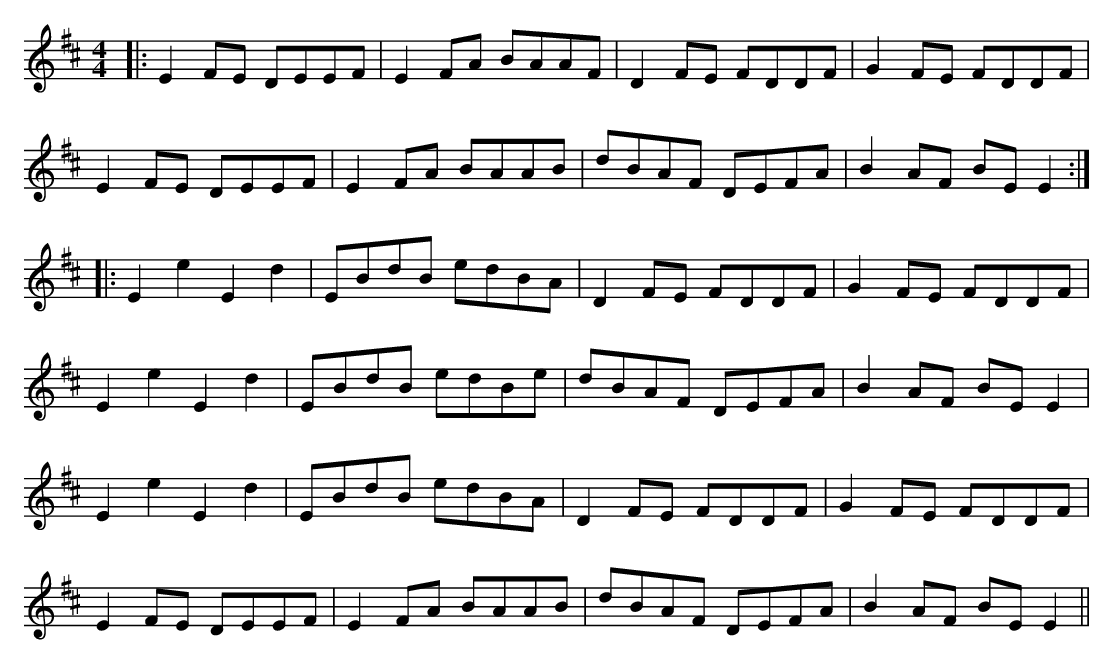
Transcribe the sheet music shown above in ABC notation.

X:1
M:4/4
K:Edor
|:E2FE DEEF|E2FA BAAF|D2FE FDDF|G2FE FDDF|
E2 FE DEEF|E2FA BAAB|dBAF DEFA|B2AF BE E2:|
|:E2 e2 E2 d2|EBdB edBA|D2FE FDDF|G2FE FDDF|
E2 e2 E2 d2|EBdB edBe|dBAF DEFA|B2AF BE E2|
E2 e2 E2 d2|EBdB edBA|D2FE FDDF|G2FE FDDF|
E2 FE DEEF|E2FA BAAB|dBAF DEFA|B2AF BE E2||
